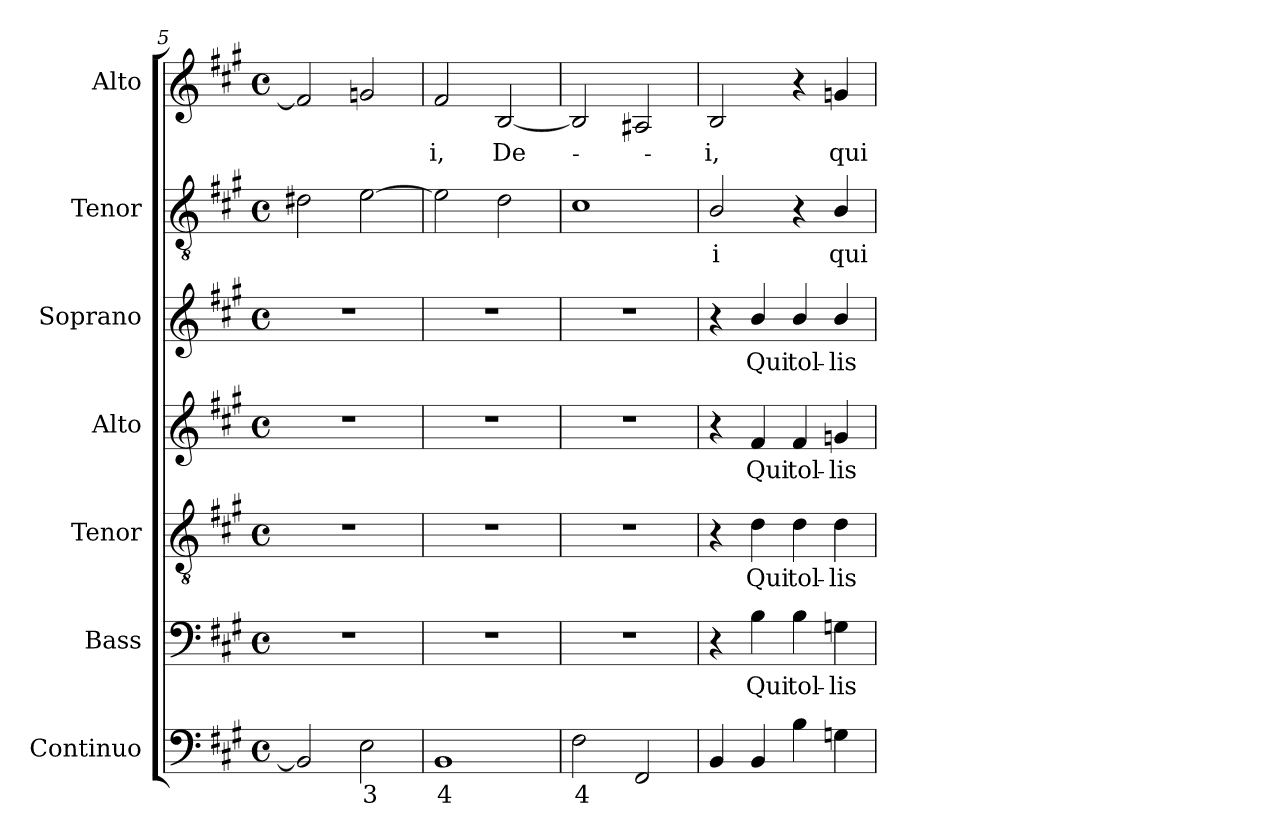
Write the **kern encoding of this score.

**kern	**text	**kern	**text	**kern	**text	**kern	**text	**kern	**text	**kern	**text	**kern	**text
*part7	*part7	*part6	*part6	*part5	*part5	*part4	*part4	*part3	*part3	*part2	*part2	*part1	*part1
*staff7	*staff7	*staff6	*staff6	*staff5	*staff5	*staff4	*staff4	*staff3	*staff3	*staff2	*staff2	*staff1	*staff1
*I"Continuo	*	*I"Bass	*	*I"Tenor	*	*I"Alto	*	*I"Soprano	*	*I"Tenor	*	*I"Alto	*
*I'Cont.	*	*I'B.	*	*I'T.	*	*I'A.	*	*I'S.	*	*I'T.	*	*I'A.	*
*clefF4	*	*clefF4	*	*clefGv2	*	*clefG2	*	*clefG2	*	*clefGv2	*	*clefG2	*
*	*	*	*	*ITrd7c12	*	*	*	*	*	*ITrd7c12	*	*	*
*k[f#c#g#]	*	*k[f#c#g#]	*	*k[f#c#g#]	*	*k[f#c#g#]	*	*k[f#c#g#]	*	*k[f#c#g#]	*	*k[f#c#g#]	*
*A:	*	*A:	*	*A:	*	*A:	*	*A:	*	*A:	*	*A:	*
*M4/4	*	*M4/4	*	*M4/4	*	*M4/4	*	*M4/4	*	*M4/4	*	*M4/4	*
*met(c)	*	*met(c)	*	*met(c)	*	*met(c)	*	*met(c)	*	*met(c)	*	*met(c)	*
=5	=5	=5	=5	=5	=5	=5	=5	=5	=5	=5	=5	=5	=5
2BBi/]	.	1r	.	1r	.	1r	.	1r	.	2D#Xi\	.	2f#i/]	.
!	!LO:LY:b:color=#000000	!	!	!	!	!	!	!	!	!	!	!	!
2Ei\	3	.	.	.	.	.	.	.	.	[2Ei\	.	2gni/	.
=6	=6	=6	=6	=6	=6	=6	=6	=6	=6	=6	=6	=6	=6
!	!LO:LY:b:color=#000000	!	!	!	!	!	!	!	!	!	!	!	!
!	!	!	!	!	!	!	!	!	!	!	!	!	!LO:LY:b:color=#000000
1BBi	4	1r	.	1r	.	1r	.	1r	.	2Ei\]	.	2f#i/	-i,
!	!	!	!	!	!	!	!	!	!	!	!	!	!LO:LY:b:color=#000000
.	.	.	.	.	.	.	.	.	.	2Di\	.	[2Bi/	De-
=7	=7	=7	=7	=7	=7	=7	=7	=7	=7	=7	=7	=7	=7
!	!LO:LY:b:color=#000000	!	!	!	!	!	!	!	!	!	!	!	!
2F#i\	4	1r	.	1r	.	1r	.	1r	.	1C#i	.	2Bi/]	.
2FF#i/	.	.	.	.	.	.	.	.	.	.	.	2A#Xi/	.
!!LO:LB:g=z
=8	=8	=8	=8	=8	=8	=8	=8	=8	=8	=8	=8	=8	=8
!	!	!	!	!	!	!	!	!	!	!	!LO:LY:b:color=#000000	!	!
!	!	!	!	!	!	!	!	!	!	!	!	!	!LO:LY:b:color=#000000
4BBi/	.	4r	.	4r	.	4r	.	4r	.	2BBi/	-i	2Bi/	-i,
!	!	!	!LO:LY:b:color=#000000	!	!	!	!	!	!	!	!	!	!
!	!	!	!	!	!LO:LY:b:color=#000000	!	!	!	!	!	!	!	!
!	!	!	!	!	!	!	!LO:LY:b:color=#000000	!	!	!	!	!	!
!	!	!	!	!	!	!	!	!	!LO:LY:b:color=#000000	!	!	!	!
4BBi/	.	4Bi\	Qui	4Di\	Qui	4f#i/	Qui	4bi/	Qui	.	.	.	.
!	!	!	!LO:LY:b:color=#000000	!	!	!	!	!	!	!	!	!	!
!	!	!	!	!	!LO:LY:b:color=#000000	!	!	!	!	!	!	!	!
!	!	!	!	!	!	!	!LO:LY:b:color=#000000	!	!	!	!	!	!
!	!	!	!	!	!	!	!	!	!LO:LY:b:color=#000000	!	!	!	!
4Bi\	.	4Bi\	tol-	4Di\	tol-	4f#i/	tol-	4bi/	tol-	4r	.	4r	.
!	!	!	!LO:LY:b:color=#000000	!	!	!	!	!	!	!	!	!	!
!	!	!	!	!	!LO:LY:b:color=#000000	!	!	!	!	!	!	!	!
!	!	!	!	!	!	!	!LO:LY:b:color=#000000	!	!	!	!	!	!
!	!	!	!	!	!	!	!	!	!LO:LY:b:color=#000000	!	!	!	!
!	!	!	!	!	!	!	!	!	!	!	!LO:LY:b:color=#000000	!	!
!	!	!	!	!	!	!	!	!	!	!	!	!	!LO:LY:b:color=#000000
4Gni\	.	4Gni\	-lis	4Di\	-lis	4gni/	-lis	4bi/	-lis	4BBi/	qui	4gni/	qui
=	=	=	=	=	=	=	=	=	=	=	=	=	=
*-	*-	*-	*-	*-	*-	*-	*-	*-	*-	*-	*-	*-	*-
